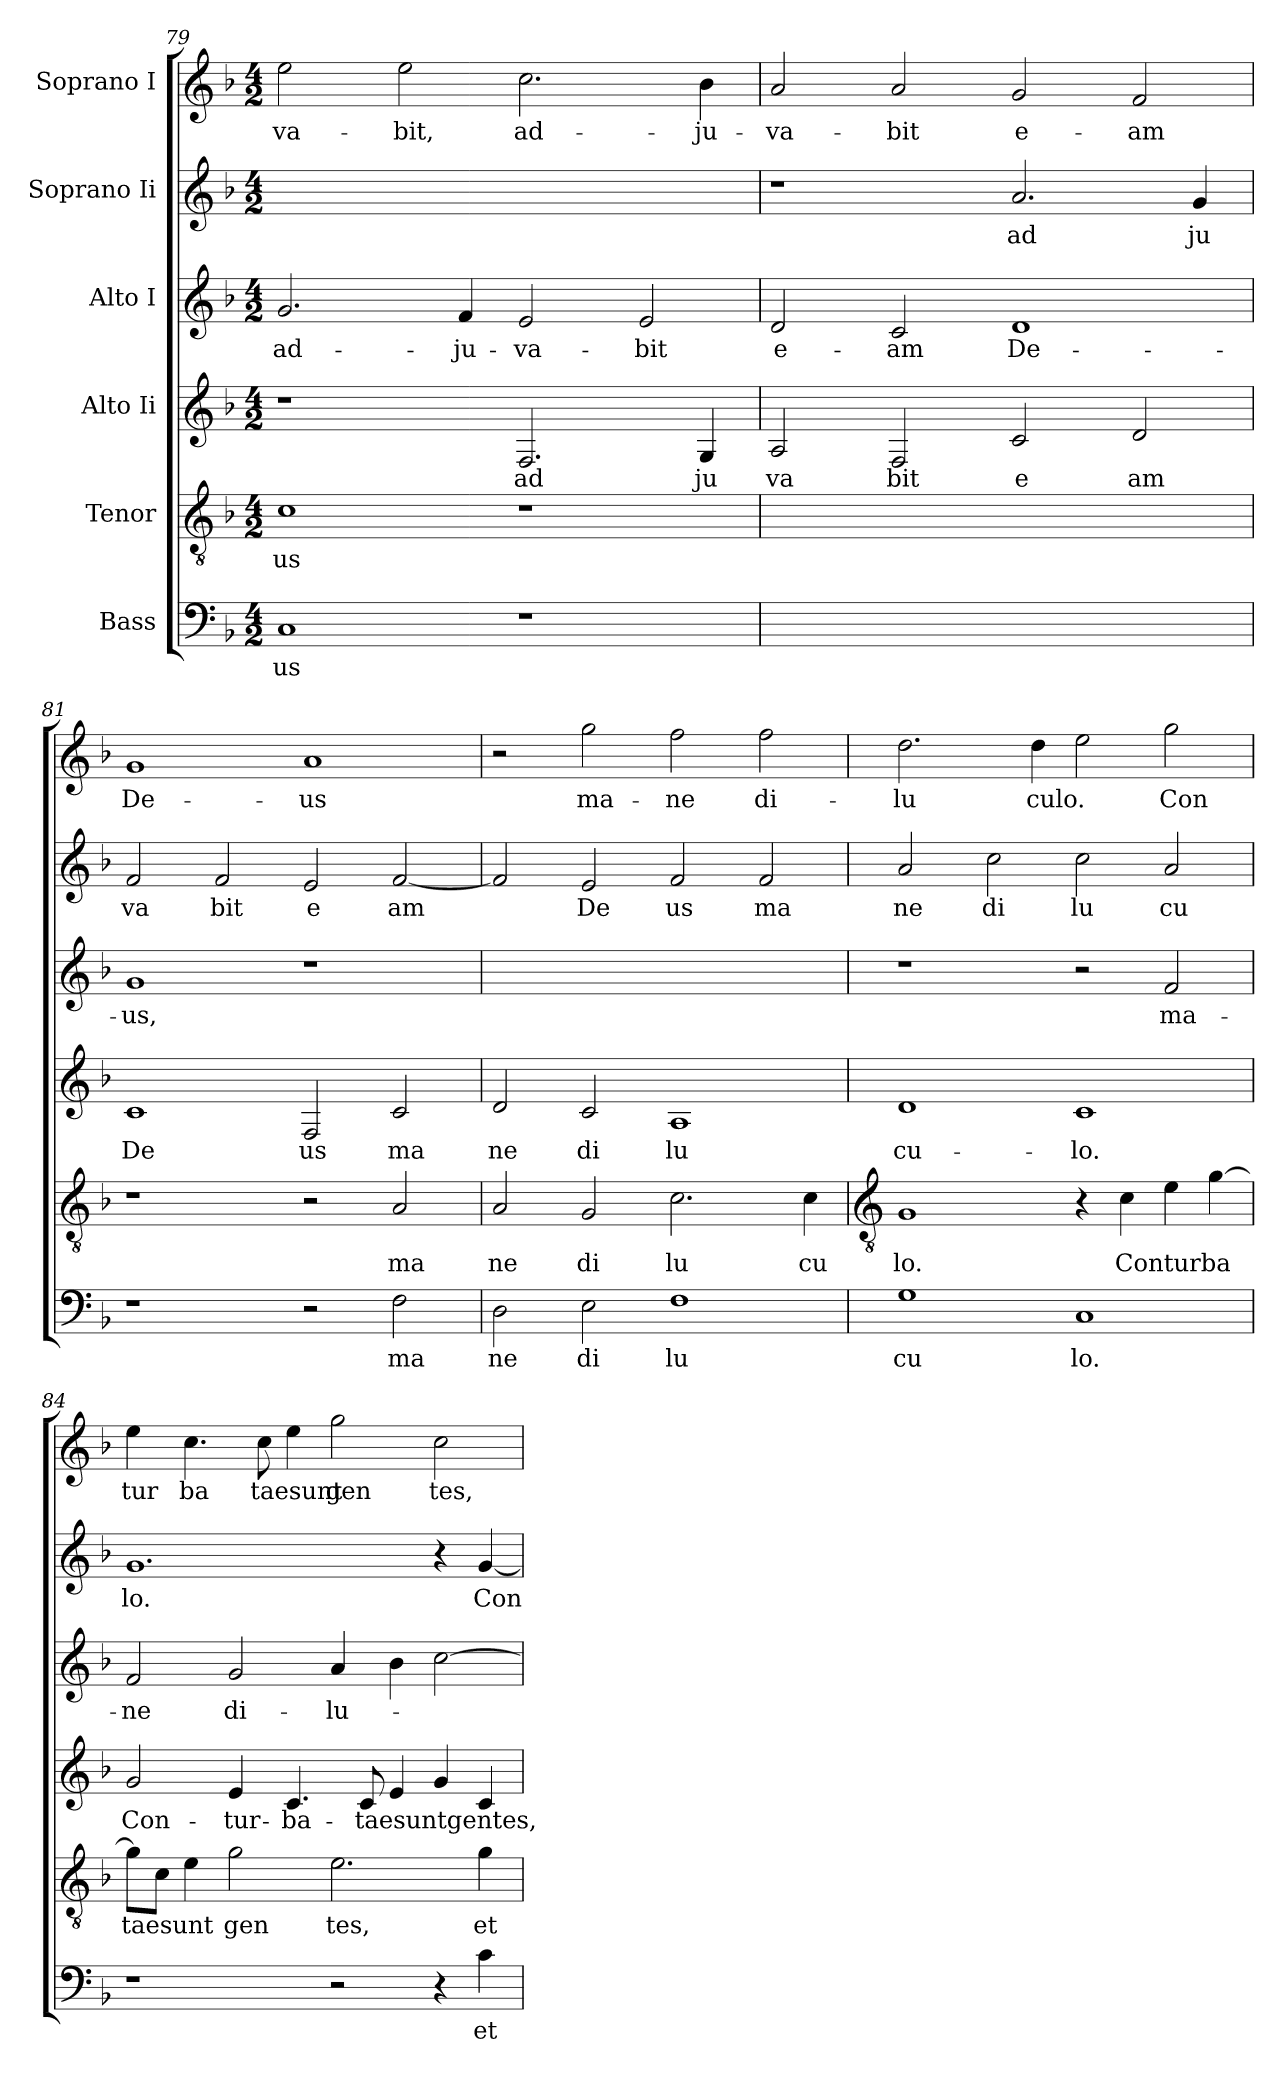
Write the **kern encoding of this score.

**kern	**text	**kern	**text	**kern	**text	**kern	**text	**kern	**text	**kern	**text
*part6	*part6	*part5	*part5	*part4	*part4	*part3	*part3	*part2	*part2	*part1	*part1
*staff6	*staff6	*staff5	*staff5	*staff4	*staff4	*staff3	*staff3	*staff2	*staff2	*staff1	*staff1
*I"Bass	*	*I"Tenor	*	*I"Alto Ii	*	*I"Alto I	*	*I"Soprano Ii	*	*I"Soprano I	*
*clefF4	*	*clefGv2	*	*clefG2	*	*clefG2	*	*clefG2	*	*clefG2	*
*k[b-]	*	*k[b-]	*	*k[b-]	*	*k[b-]	*	*k[b-]	*	*k[b-]	*
*F:	*	*F:	*	*F:	*	*F:	*	*F:	*	*F:	*
*M4/2	*	*M4/2	*	*M4/2	*	*M4/2	*	*M4/2	*	*M4/2	*
=79	=79	=79	=79	=79	=79	=79	=79	=79	=79	=79	=79
!	!LO:LY:b	!	!LO:LY:b	!	!	!	!LO:LY:b	!	!	!	!LO:LY:b
*^	*	*^	*	*^	*	*^	*	*^	*	*^	*
1C/	4ryy	us	1c/	4ryy	us	1r	4ryy	.	2.g/	4ryy	ad-	4ryy	4ryy	.	2ee\	4ryy	-va-
.	4ryy	.	.	4ryy	.	.	4ryy	.	.	4ryy	.	4ryy	4ryy	.	.	4ryy	.
!	!	!	!	!	!	!	!	!	!	!	!	!	!	!	!	!	!LO:LY:b
.	4ryy	.	.	4ryy	.	.	4ryy	.	.	4ryy	.	4ryy	4ryy	.	2ee\	4ryy	-bit,
!	!	!	!	!	!	!	!	!	!	!	!LO:LY:b	!	!	!	!	!	!
.	4ryy	.	.	4ryy	.	.	4ryy	.	4f/	4ryy	-ju-	4ryy	4ryy	.	.	4ryy	.
!	!	!	!	!	!	!	!	!LO:LY:b	!	!	!LO:LY:b	!	!	!	!	!	!LO:LY:b
1r	4ryy	.	1r	4ryy	.	2.F/	4ryy	ad	2e/	4ryy	-va-	4ryy	4ryy	.	2.cc\	4ryy	ad-
.	4ryy	.	.	4ryy	.	.	4ryy	.	.	4ryy	.	4ryy	4ryy	.	.	4ryy	.
!	!	!	!	!	!	!	!	!	!	!	!LO:LY:b	!	!	!	!	!	!
.	4ryy	.	.	4ryy	.	.	4ryy	.	2e/	4ryy	-bit	4ryy	4ryy	.	.	4ryy	.
!	!	!	!	!	!	!	!	!LO:LY:b	!	!	!	!	!	!	!	!	!LO:LY:b
.	4ryy	.	.	4ryy	.	4G/	4ryy	ju	.	4ryy	.	4ryy	4ryy	.	4b-\	4ryy	-ju-
=80	=80	=80	=80	=80	=80	=80	=80	=80	=80	=80	=80	=80	=80	=80	=80	=80	=80
!	!	!	!	!	!	!	!	!LO:LY:b	!	!	!LO:LY:b	!	!	!	!	!	!LO:LY:b
4ryy	4ryy	.	4ryy	4ryy	.	2A/	4ryy	va	2d/	4ryy	e-	1r	4ryy	.	2a/	4ryy	-va-
4ryy	4ryy	.	4ryy	4ryy	.	.	4ryy	.	.	4ryy	.	.	4ryy	.	.	4ryy	.
!	!	!	!	!	!	!	!	!LO:LY:b	!	!	!LO:LY:b	!	!	!	!	!	!LO:LY:b
4ryy	4ryy	.	4ryy	4ryy	.	2F/	4ryy	bit	2c/	4ryy	-am	.	4ryy	.	2a/	4ryy	-bit
4ryy	4ryy	.	4ryy	4ryy	.	.	4ryy	.	.	4ryy	.	.	4ryy	.	.	4ryy	.
!	!	!	!	!	!	!	!	!LO:LY:b	!	!	!LO:LY:b	!	!	!LO:LY:b	!	!	!LO:LY:b
4ryy	4ryy	.	4ryy	4ryy	.	2c/	4ryy	e	1d/	4ryy	De-	2.a/	4ryy	ad	2g/	4ryy	e-
4ryy	4ryy	.	4ryy	4ryy	.	.	4ryy	.	.	4ryy	.	.	4ryy	.	.	4ryy	.
!	!	!	!	!	!	!	!	!LO:LY:b	!	!	!	!	!	!	!	!	!LO:LY:b
4ryy	4ryy	.	4ryy	4ryy	.	2d/	4ryy	am	.	4ryy	.	.	4ryy	.	2f/	4ryy	-am
!	!	!	!	!	!	!	!	!	!	!	!	!	!	!LO:LY:b	!	!	!
4ryy	4ryy	.	4ryy	4ryy	.	.	4ryy	.	.	4ryy	.	4g/	4ryy	ju	.	4ryy	.
=81	=81	=81	=81	=81	=81	=81	=81	=81	=81	=81	=81	=81	=81	=81	=81	=81	=81
!	!	!	!	!	!	!	!	!LO:LY:b	!	!	!LO:LY:b	!	!	!LO:LY:b	!	!	!LO:LY:b
1r	4ryy	.	1r	4ryy	.	1c/	4ryy	De	1g/	4ryy	-us,	2f/	4ryy	va	1g/	4ryy	De-
.	4ryy	.	.	4ryy	.	.	4ryy	.	.	4ryy	.	.	4ryy	.	.	4ryy	.
!	!	!	!	!	!	!	!	!	!	!	!	!	!	!LO:LY:b	!	!	!
.	4ryy	.	.	4ryy	.	.	4ryy	.	.	4ryy	.	2f/	4ryy	bit	.	4ryy	.
.	4ryy	.	.	4ryy	.	.	4ryy	.	.	4ryy	.	.	4ryy	.	.	4ryy	.
!	!	!	!	!	!	!	!	!LO:LY:b	!	!	!	!	!	!LO:LY:b	!	!	!LO:LY:b
2r	4ryy	.	2r	4ryy	.	2F/	4ryy	us	1r	4ryy	.	2e/	4ryy	e	1a/	4ryy	-us
.	4ryy	.	.	4ryy	.	.	4ryy	.	.	4ryy	.	.	4ryy	.	.	4ryy	.
!	!	!LO:LY:b	!	!	!LO:LY:b	!	!	!LO:LY:b	!	!	!	!	!	!LO:LY:b	!	!	!
2F\	4ryy	ma	2A/	4ryy	ma	2c/	4ryy	ma	.	4ryy	.	[2f/	4ryy	am	.	4ryy	.
.	4ryy	.	.	4ryy	.	.	4ryy	.	.	4ryy	.	.	4ryy	.	.	4ryy	.
=82	=82	=82	=82	=82	=82	=82	=82	=82	=82	=82	=82	=82	=82	=82	=82	=82	=82
!	!	!LO:LY:b	!	!	!LO:LY:b	!	!	!LO:LY:b	!	!	!	!	!	!	!	!	!
2D\	4ryy	ne	2A/	4ryy	ne	2d/	4ryy	ne	4ryy	4ryy	.	2f/]	4ryy	.	2r	4ryy	.
.	4ryy	.	.	4ryy	.	.	4ryy	.	4ryy	4ryy	.	.	4ryy	.	.	4ryy	.
!	!	!LO:LY:b	!	!	!LO:LY:b	!	!	!LO:LY:b	!	!	!	!	!	!LO:LY:b	!	!	!LO:LY:b
2E\	4ryy	di	2G/	4ryy	di	2c/	4ryy	di	4ryy	4ryy	.	2e/	4ryy	De	2gg\	4ryy	ma-
.	4ryy	.	.	4ryy	.	.	4ryy	.	4ryy	4ryy	.	.	4ryy	.	.	4ryy	.
!	!	!LO:LY:b	!	!	!LO:LY:b	!	!	!LO:LY:b	!	!	!	!	!	!LO:LY:b	!	!	!LO:LY:b
1F/	4ryy	lu	2.c\	4ryy	lu	1A/	4ryy	lu	4ryy	4ryy	.	2f/	4ryy	us	2ff\	4ryy	-ne
.	4ryy	.	.	4ryy	.	.	4ryy	.	4ryy	4ryy	.	.	4ryy	.	.	4ryy	.
!	!	!	!	!	!	!	!	!	!	!	!	!	!	!LO:LY:b	!	!	!LO:LY:b
.	4ryy	.	.	4ryy	.	.	4ryy	.	4ryy	4ryy	.	2f/	4ryy	ma	2ff\	4ryy	di-
!	!	!	!	!	!LO:LY:b	!	!	!	!	!	!	!	!	!	!	!	!
.	4ryy	.	4c\	4ryy	cu	.	4ryy	.	4ryy	4ryy	.	.	4ryy	.	.	4ryy	.
*v	*v	*	*	*	*	*v	*v	*	*	*	*	*	*	*	*v	*v	*
*	*	*v	*v	*	*	*	*	*	*	*	*	*	*	*
!!LO:LB:g=z
=83	=83	=83	=83	=83	=83	=83	=83	=83	=83	=83	=83	=83	=83
*	*	*clefGv2	*	*	*	*	*	*	*	*	*	*	*
*^	*	*^	*	*^	*	*	*	*	*	*	*	*^	*
!	!	!LO:LY:b	!	!	!LO:LY:b	!	!	!LO:LY:b	!	!	!	!	!	!LO:LY:b	!	!	!LO:LY:b
*v	*v	*	*	*	*	*v	*v	*	*	*	*	*	*	*	*v	*v	*
*	*	*v	*v	*	*	*	*	*	*	*	*	*	*	*
1G	cu	1G	lo.	1d	cu-	1r	4ryy	.	2a/	4ryy	ne	2.dd\	-lu
.	.	.	.	.	.	.	4ryy	.	.	4ryy	.	.	.
!	!	!	!	!	!	!	!	!	!	!	!LO:LY:b	!	!
.	.	.	.	.	.	.	4ryy	.	2cc\	4ryy	di	.	.
!	!	!	!	!	!	!	!	!	!	!	!	!	!LO:LY:b
.	.	.	.	.	.	.	4ryy	.	.	4ryy	.	4dd\	culo.
!	!LO:LY:b	!	!	!	!LO:LY:b	!	!	!	!	!	!LO:LY:b	!	!
1C	lo.	4r	.	1c	-lo.	2r	4ryy	.	2cc\	4ryy	lu	2ee\	.
!	!	!	!LO:LY:b	!	!	!	!	!	!	!	!	!	!
.	.	4c\	Conturba	.	.	.	4ryy	.	.	4ryy	.	.	.
!	!	!	!	!	!	!	!	!LO:LY:b	!	!	!LO:LY:b	!	!LO:LY:b
.	.	4e\	.	.	.	2f/	4ryy	ma-	2a/	4ryy	cu	2gg\	Con
.	.	[4g\	.	.	.	.	4ryy	.	.	4ryy	.	.	.
!!LO:LB:g=z
=84	=84	=84	=84	=84	=84	=84	=84	=84	=84	=84	=84	=84	=84
!	!	!	!LO:LY:b	!	!LO:LY:b	!	!	!LO:LY:b	!	!	!LO:LY:b	!	!LO:LY:b
*	*	*	*	*	*	*	*	*	*v	*v	*	*	*
1r	.	8g\L]	taesunt	2g/	Con-	2f/	4ryy	-ne	1.g	lo.	4ee\	tur
.	.	8c\J	.	.	.	.	.	.	.	.	.	.
!	!	!	!	!	!	!	!	!	!	!	!	!LO:LY:b
.	.	4e\	.	.	.	.	4ryy	.	.	.	4.cc\	ba
!	!	!	!LO:LY:b	!	!LO:LY:b	!	!	!LO:LY:b	!	!	!	!
.	.	2g\	gen	4e/	-tur-	2g/	4ryy	di-	.	.	.	.
!	!	!	!	!	!	!	!	!	!	!	!	!LO:LY:b
.	.	.	.	.	.	.	.	.	.	.	8cc\	taesunt
!	!	!	!	!	!LO:LY:b	!	!	!	!	!	!	!
.	.	.	.	4.c/	-ba-	.	4ryy	.	.	.	4ee\	.
!	!	!	!LO:LY:b	!	!	!	!	!LO:LY:b	!	!	!	!LO:LY:b
2r	.	2.e\	tes,	.	.	4a/	4ryy	-lu-	.	.	2gg\	gen
!	!	!	!	!	!LO:LY:b	!	!	!	!	!	!	!
.	.	.	.	8c/	-taesuntgentes,	.	.	.	.	.	.	.
.	.	.	.	4e/	.	4b-\	4ryy	.	.	.	.	.
!	!	!	!	!	!	!	!	!	!	!	!	!LO:LY:b
4r	.	.	.	4g/	.	[2cc\	4ryy	.	4r	.	2cc\	tes,
!	!LO:LY:b	!	!LO:LY:b	!	!	!	!	!	!	!LO:LY:b	!	!
4c\	et	4g\	et	4c/	.	.	4ryy	.	[4g/	Con-	.	.
*	*	*	*	*	*	*v	*v	*	*	*	*	*
=	=	=	=	=	=	=	=	=	=	=	=
*-	*-	*-	*-	*-	*-	*-	*-	*-	*-	*-	*-
